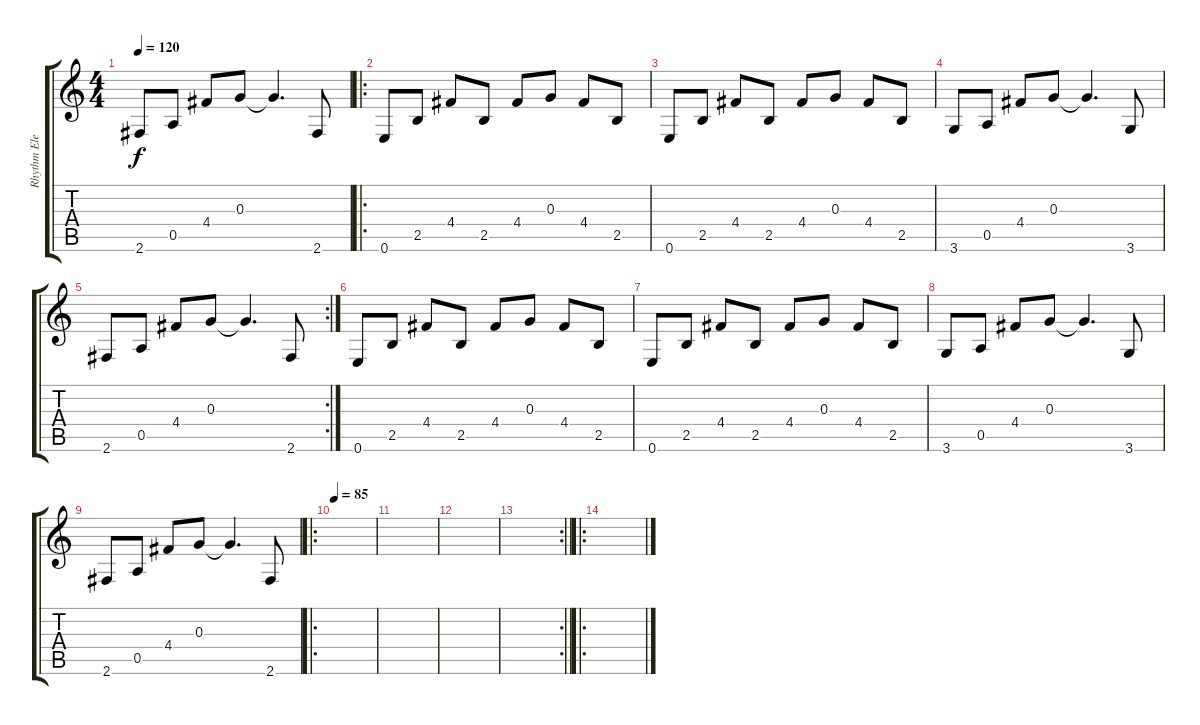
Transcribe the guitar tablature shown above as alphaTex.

\track ("Rhythm Electric" "Rhythm Ele") {instrument overdrivenguitar}
\staff {score tabs}
\tuning (E4 B3 G3 D3 A2 E2) {hide}
\ts (4 4)
\tempo 120
\clef g2
\ks c
2.6.8{dy f} 0.5.8 4.4.8 0.3.8 0.3{t}.4{d} 2.6.8 |
\ro
0.6.8 2.5.8 4.4.8 2.5.8 4.4.8 0.3.8 4.4.8 2.5.8 |
0.6.8 2.5.8 4.4.8 2.5.8 4.4.8 0.3.8 4.4.8 2.5.8 |
3.6.8 0.5.8 4.4.8 0.3.8 0.3{t}.4{d} 3.6.8 |
\rc 2
2.6.8 0.5.8 4.4.8 0.3.8 0.3{t}.4{d} 2.6.8 |
0.6.8 2.5.8 4.4.8 2.5.8 4.4.8 0.3.8 4.4.8 2.5.8 |
0.6.8 2.5.8 4.4.8 2.5.8 4.4.8 0.3.8 4.4.8 2.5.8 |
3.6.8 0.5.8 4.4.8 0.3.8 0.3{t}.4{d} 3.6.8 |
2.6.8 0.5.8 4.4.8 0.3.8 0.3{t}.4{d} 2.6.8 |
\ro
\tempo 85
|
|
|
\rc 2
\barLineRight lightlight
|
\ro
